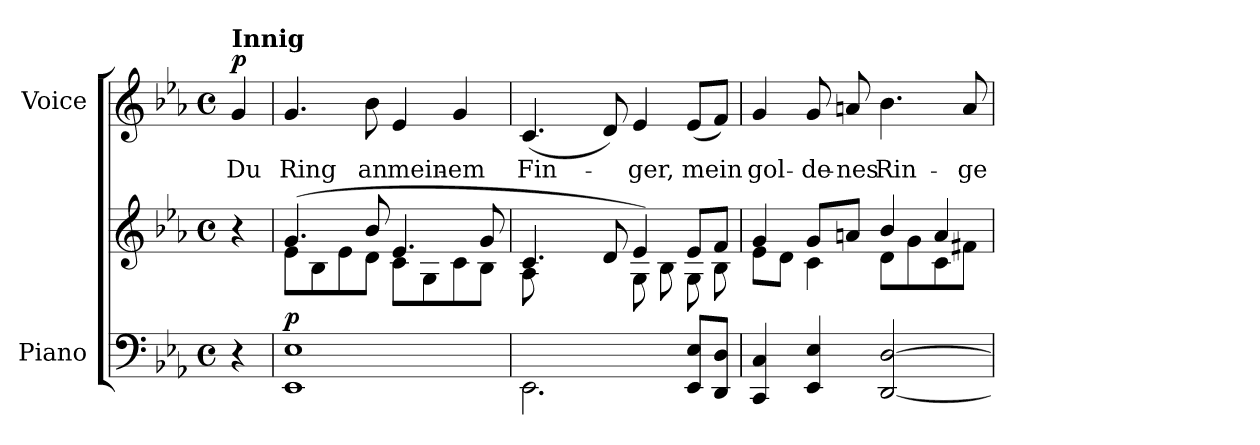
**kern	**kern	**dynam	**kern	**text	**dynam
*part2	*part2	*part2	*part1	*part1	*part1
*staff3	*staff2	*staff2/3	*staff1	*staff1	*staff1
*I"Piano	*	*	*I"Voice	*	*
*I'Pno	*	*	*	*	*
*clefF4	*clefG2	*	*clefG2	*	*
*k[b-e-a-]	*k[b-e-a-]	*	*k[b-e-a-]	*	*
*M4/4	*M4/4	*	*M4/4	*	*
*met(c)	*met(c)	*	*met(c)	*	*
*MM65	*MM65	*	*MM65	*	*
=	=	=	=	=	=
!	!	!	!LO:TX:a:B:t=Innig	!	!
!	!	!	!	!LO:LY:b	!LO:DY:a
4r	4r	.	4g/	Du	p
=1	=1	=1	=1	=1	=1
*	*^	*	*	*	*
!	!	!	!LO:DY:a=2	!	!LO:LY:b	!
1EE- 1E-	(>4.g/	8e-\L	p	4.g/	Ring	.
.	.	8B-\	.	.	.	.
.	.	8e-\	.	.	.	.
!	!	!	!	!	!LO:LY:b	!
.	8b-/	8d\J	.	8b-\	an	.
!	!	!	!	!	!LO:LY:b	!
.	4.e-/	8c\L	.	4e-/	mein-	.
.	.	8G\	.	.	.	.
!	!	!	!	!	!LO:LY:b	!
.	.	8c\	.	4g/	-em	.
.	8g/	8B-\J	.	.	.	.
=2	=2	=2	=2	=2	=2	=2
*^	*	*	*	*	*	*
!	!	!	!	!	!	!LO:LY:b	!
8ryy	2.EE-\	4.c/	8A-\L	.	(<4.c/	Fin-	.
8E-/	.	.	4.ryy	.	.	.	.
8A-/	.	.	.	.	.	.	.
8F/J	.	8d/	.	.	8d/)	.	.
!	!	!	!	!	!	!LO:LY:b	!
2ryy	.	4e-/)	8G\L	.	4e-/	-ger,	.
.	.	.	8B-\	.	.	.	.
!	!	!	!	!	!	!LO:LY:b	!
.	8EE-/ 8E-/L	8e-/L	8G\	.	(<8e-/L	mein	.
.	8DD/ 8D/J	8f/J	8B-\J	.	8f/J)	.	.
=3	=3	=3	=3	=3	=3	=3	=3
!	!	!	!	!	!	!LO:LY:b	!
*v	*v	*	*	*	*	*	*
4CC/ 4C/	4g/	8e-\L	.	4g/	gol-	.
.	.	8d\J	.	.	.	.
!	!	!	!	!	!LO:LY:b	!
4EE-/ 4E-/	8g/L	4c\	.	8g/	-de-	.
!	!	!	!	!	!LO:LY:b	!
.	8an/J	.	.	8an/	-nes	.
!	!	!	!	!	!LO:LY:b	!
[2DD/ [2D/	4b-/	8d\L	.	4.b-\	Rin-	.
.	.	8g\	.	.	.	.
.	4a/	8c\	.	.	.	.
!	!	!	!	!	!LO:LY:b	!
.	.	8f#X\J	.	8a/	-ge-	.
*	*v	*v	*	*	*	*
=	=	=	=	=	=
*-	*-	*-	*-	*-	*-
